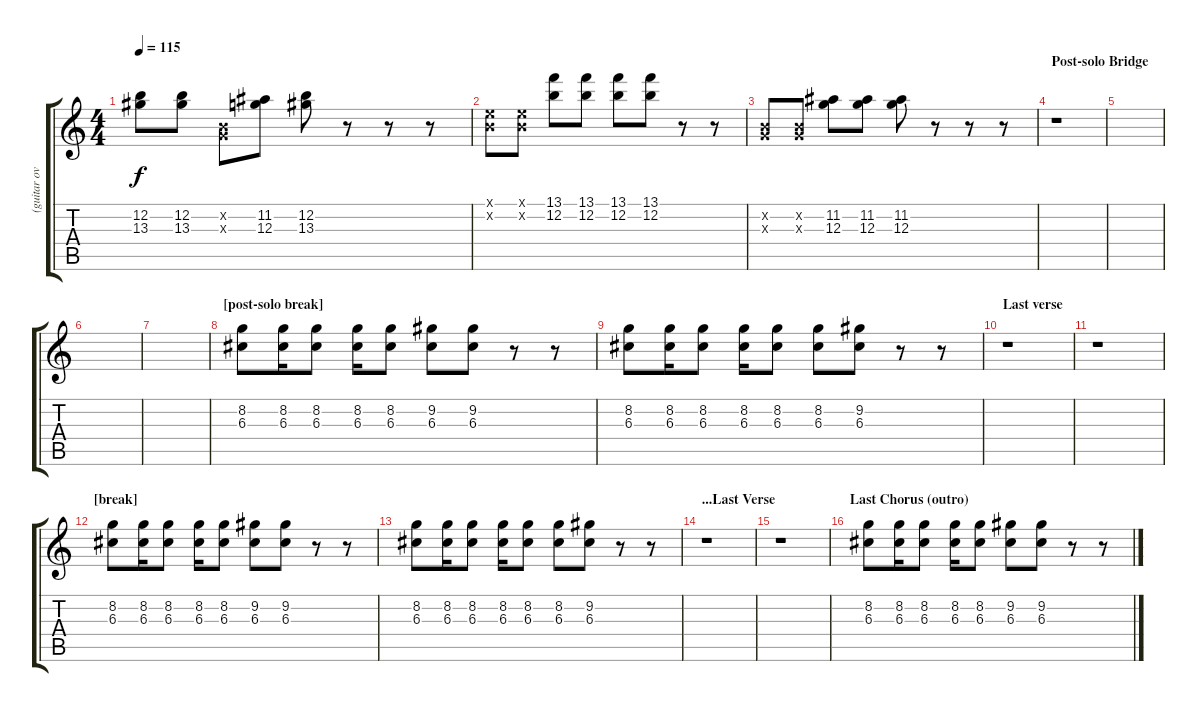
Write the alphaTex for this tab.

\track ("(guitar overdub)" "(guitar ov") {instrument overdrivenguitar}
\staff {score tabs}
\tuning (E4 B3 G3 D3 A2 E2) {hide}
\ts (4 4)
\tempo 115
\clef g2
\ks c
(12.2 13.3).8{dy f} (12.2 13.3).8 (0.2{x} 0.3{x}).8 (11.2 12.3).8 (12.2 13.3).8 r.8 r.8 r.8 |
(0.1{x} 0.2{x}).8 (0.1{x} 0.2{x}).8 (13.1 12.2).8 (13.1 12.2).8 (13.1 12.2).8 (13.1 12.2).8 r.8 r.8 |
(0.2{x} 0.3{x}).8 (0.2{x} 0.3{x}).8 (11.2 12.3).8 (11.2 12.3).8 (11.2 12.3).8 r.8 r.8 r.8 |
\section ("" "Post-solo Bridge")
r.1 |
|
|
|
\section ("" "[post-solo break]")
(8.2 6.3).8 (8.2 6.3).16 (8.2 6.3).8 (8.2 6.3).16 (8.2 6.3).8 (9.2 6.3).8 (9.2 6.3).8 r.8 r.8 |
(8.2 6.3).8 (8.2 6.3).16 (8.2 6.3).8 (8.2 6.3).16 (8.2 6.3).8 (8.2 6.3).8 (9.2 6.3).8 r.8 r.8 |
\section ("" "Last verse")
r.1 |
r.1 |
\section ("" "[break]")
(8.2 6.3).8 (8.2 6.3).16 (8.2 6.3).8 (8.2 6.3).16 (8.2 6.3).8 (9.2 6.3).8 (9.2 6.3).8 r.8 r.8 |
(8.2 6.3).8 (8.2 6.3).16 (8.2 6.3).8 (8.2 6.3).16 (8.2 6.3).8 (8.2 6.3).8 (9.2 6.3).8 r.8 r.8 |
\section ("" "...Last Verse")
r.1 |
r.1 |
\section ("" "Last Chorus (outro)")
(8.2 6.3).8 (8.2 6.3).16 (8.2 6.3).8 (8.2 6.3).16 (8.2 6.3).8 (9.2 6.3).8 (9.2 6.3).8 r.8 r.8
